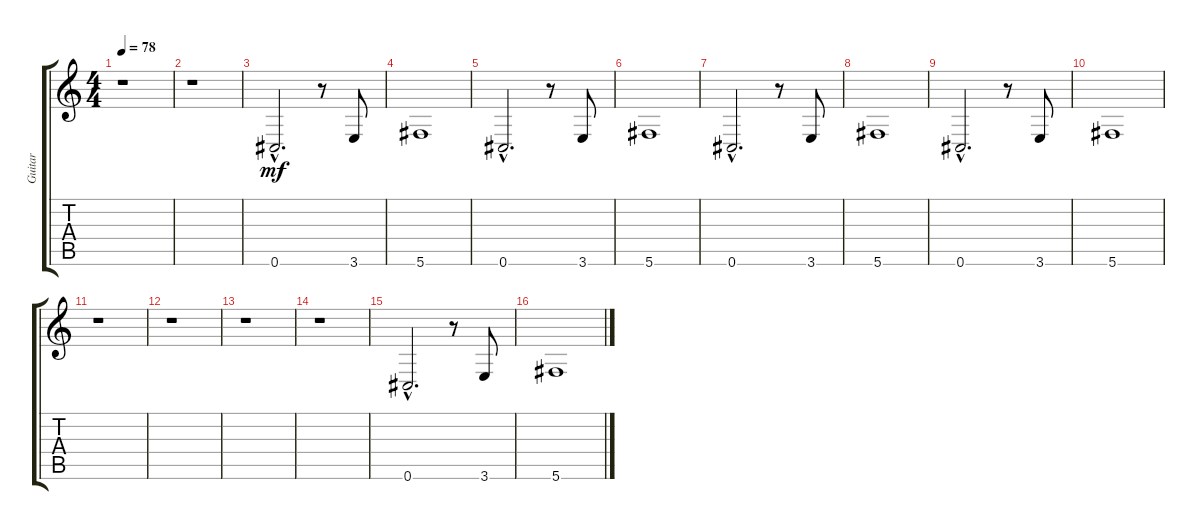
\track ("Guitar" "Guitar") {instrument electricguitarclean}
\staff {score tabs}
\tuning (Eb4 Bb3 Gb3 Db3 Ab2 Db2) {hide}
\ts (4 4)
\tempo 78
\clef g2
\ks c
r.1{dy mf} |
r.1 |
0.6{hac}.2{d} r.8 3.6.8 |
5.6.1 |
0.6{hac}.2{d} r.8 3.6.8 |
5.6.1 |
0.6{hac}.2{d} r.8 3.6.8 |
5.6.1 |
0.6{hac}.2{d} r.8 3.6.8 |
5.6.1 |
r.1 |
r.1 |
r.1 |
r.1 |
0.6{hac}.2{d} r.8 3.6.8 |
5.6.1
